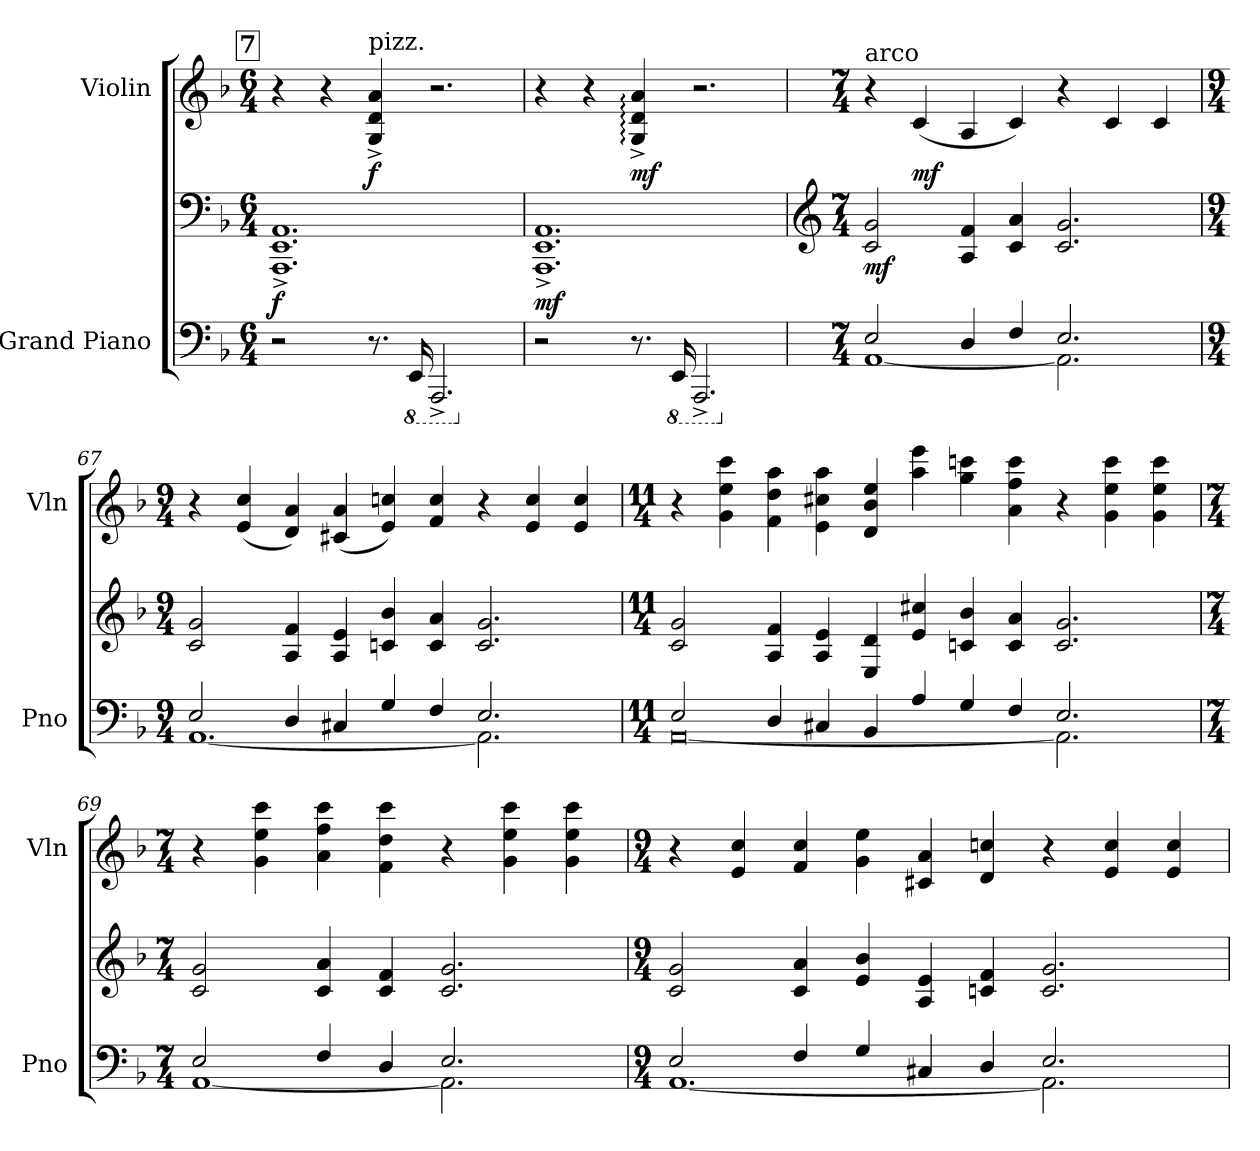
**kern	**kern	**dynam	**kern	**dynam
*part2	*part2	*part2	*part1	*part1
*staff3	*staff2	*staff2/3	*staff1	*staff1
*I"Grand Piano	*	*	*I"Violin	*
*I'Pno	*	*	*I'Vln	*
*clefF4	*clefF4	*	*clefG2	*
*k[b-]	*k[b-]	*	*k[b-]	*
*M6/4	*M6/4	*	*M6/4	*
!!LO:REH:place=s1:a:B:fs=14:t=7
=64	=64	=64	=64	=64
!	!	!LO:DY:b	!	!
2r	1.AAA^ 1.EE^ 1.AA^	f	4r	.
.	.	.	4r	.
!	!	!	!LO:TX:a:t=pizz.	!
!	!	!	!	!LO:DY:b
8.r	.	.	4G/^ 4d/^ 4a/^	f
*8ba	*	*	*	*
16EEE/	.	.	.	.
2.AAAA^/	.	.	2.r	.
!!LO:LB:g=z
=65	=65	=65	=65	=65
*X8ba	*	*	*	*
!	!	!LO:DY:b	!	!
2r	1.AAA^ 1.EE^ 1.AA^	mf	4r	.
.	.	.	4r	.
!	!	!	!	!LO:DY:b
8.r	.	.	4G/:^ 4d/:^ 4a/:^	mf
*8ba	*	*	*	*
16EEE/	.	.	.	.
2.AAAA^/	.	.	2.r	.
=66	=66	=66	=66	=66
*	*clefG2	*	*	*
*M7/4	*M7/4	*	*M7/4	*
*X8ba	*	*	*	*
*^	*	*	*	*
!	!	!	!	!LO:TX:a:t=arco	!
!	!	!	!LO:DY:b	!	!
2E/	[1AA	2c/ 2g/	mf	4r	.
!	!	!	!	!	!LO:DY:b
.	.	.	.	(4c/	mf
4D/	.	4A/ 4f/	.	4A/	.
4F/	.	4c/ 4a/	.	4c/)	.
2.E/	2.AA\]	2.c/ 2.g/	.	4r	.
.	.	.	.	4c/	.
.	.	.	.	4c/	.
=67	=67	=67	=67	=67	=67
*M9/4	*	*M9/4	*	*M9/4	*
2E/	[1.AA	2c/ 2g/	.	4r	.
.	.	.	.	(4e/ 4cc/	.
4D/	.	4A/ 4f/	.	4d/ 4a/)	.
4C#X/	.	4A/ 4e/	.	(4c#X/ 4a/	.
4G/	.	4cn/ 4b-/	.	4e/ 4ccn/)	.
4F/	.	4c/ 4a/	.	4f/ 4cc/	.
2.E/	2.AA\]	2.c/ 2.g/	.	4r	.
.	.	.	.	4e/ 4cc/	.
.	.	.	.	4e/ 4cc/	.
!!LO:LB:g=z
=68	=68	=68	=68	=68	=68
*M11/4	*	*M11/4	*	*M11/4	*
2E/	[0AA	2c/ 2g/	.	4r	.
.	.	.	.	8qg/yy	.
.	.	.	.	4g\ 4ee\ 4ccc\	.
.	.	.	.	8qf/yy	.
4D/	.	4A/ 4f/	.	4f\ 4dd\ 4aa\	.
.	.	.	.	8qe/yy	.
4C#X/	.	4A/ 4e/	.	4e\ 4cc#X\ 4aa\	.
.	.	.	.	8qd/yy	.
4BB-/	.	4E/ 4d/	.	4d/ 4b-/ 4ee/	.
4A/	.	4e/ 4cc#X/	.	4aa\ 4eee\	.
4G/	.	4cn/ 4b-/	.	4gg\ 4cccn\	.
.	.	.	.	8qa/yy	.
4F/	.	4c/ 4a/	.	4a\ 4ff\ 4ccc\	.
2.E/	2.AA\]	2.c/ 2.g/	.	4r	.
.	.	.	.	8qg/yy	.
.	.	.	.	4g\ 4ee\ 4ccc\	.
.	.	.	.	8qg/yy	.
.	.	.	.	4g\ 4ee\ 4ccc\	.
=69	=69	=69	=69	=69	=69
*M7/4	*	*M7/4	*	*M7/4	*
2E/	[1AA	2c/ 2g/	.	4r	.
.	.	.	.	8qg/yy	.
.	.	.	.	4g\ 4ee\ 4ccc\	.
.	.	.	.	8qa/yy	.
4F/	.	4c/ 4a/	.	4a\ 4ff\ 4ccc\	.
.	.	.	.	8qg/yy	.
4D/	.	4c/ 4f/	.	4f\ 4dd\ 4ccc\	.
2.E/	2.AA\]	2.c/ 2.g/	.	4r	.
.	.	.	.	8qg/yy	.
.	.	.	.	4g\ 4ee\ 4ccc\	.
.	.	.	.	8qg/yy	.
.	.	.	.	4g\ 4ee\ 4ccc\	.
=70	=70	=70	=70	=70	=70
*M9/4	*	*M9/4	*	*M9/4	*
2E/	[1.AA	2c/ 2g/	.	4r	.
.	.	.	.	4e/ 4cc/	.
4F/	.	4c/ 4a/	.	4f/ 4cc/	.
4G/	.	4e/ 4b-/	.	4g\ 4ee\	.
4C#X/	.	4A/ 4e/	.	4c#X/ 4a/	.
4D/	.	4cn/ 4f/	.	4d/ 4ccn/	.
2.E/	2.AA\]	2.c/ 2.g/	.	4r	.
.	.	.	.	4e/ 4cc/	.
.	.	.	.	4e/ 4cc/	.
*v	*v	*	*	*	*
=	=	=	=	=
*-	*-	*-	*-	*-
